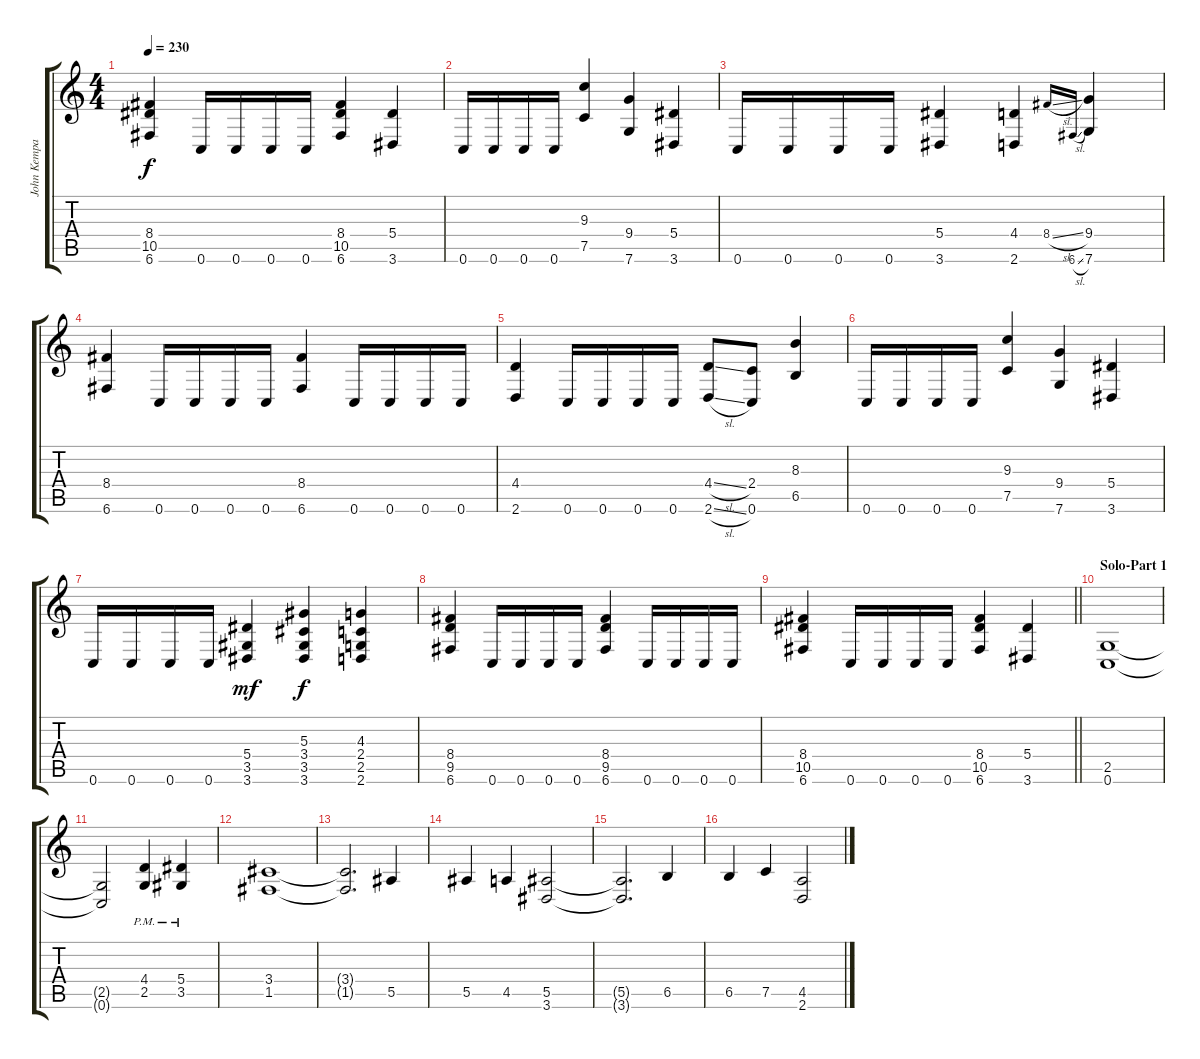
\track ("John Kempainen" "John Kempa") {instrument overdrivenguitar}
\staff {score tabs}
\tuning (C4 G3 Eb3 Bb2 F2 C2) {hide}
\ts (4 4)
\tempo 230
\clef g2
\ks c
(8.4 10.5 6.6).4{dy f} 0.6.16 0.6.16 0.6.16 0.6.16 (8.4 10.5 6.6).4 (5.4 3.6).4 |
0.6.16 0.6.16 0.6.16 0.6.16 (9.3 7.5).4 (9.4 7.6).4 (5.4 3.6).4 |
0.6.16 0.6.16 0.6.16 0.6.16 (5.4 3.6).4 (4.4 2.6).4 8.4{sl}.16{gr onbeat} 6.6{sl}.16{gr onbeat} (9.4 7.6).4 |
(8.4 6.6).4 0.6.16 0.6.16 0.6.16 0.6.16 (8.4 6.6).4 0.6.16 0.6.16 0.6.16 0.6.16 |
(4.4 2.6).4 0.6.16 0.6.16 0.6.16 0.6.16 (4.4{sl} 2.6{sl}).8 (2.4 0.6).8 (8.3 6.5).4 |
0.6.16 0.6.16 0.6.16 0.6.16 (9.3 7.5).4 (9.4 7.6).4 (5.4 3.6).4 |
0.6.16 0.6.16 0.6.16 0.6.16 (5.4 3.5 3.6).4{dy mf} (5.3 3.4 3.5 3.6).4{dy f} (4.3 2.4 2.5 2.6).4 |
(8.4 9.5 6.6).4 0.6.16 0.6.16 0.6.16 0.6.16 (8.4 9.5 6.6).4 0.6.16 0.6.16 0.6.16 0.6.16 |
\barLineRight lightlight
(8.4 10.5 6.6).4 0.6.16 0.6.16 0.6.16 0.6.16 (8.4 10.5 6.6).4 (5.4 3.6).4 |
\section ("" "Solo-Part 1")
(2.5 0.6).1 |
(2.5{t} 0.6{t}).2 (4.4{pm} 2.5{pm}).4 (5.4{pm} 3.5{pm}).4 |
(3.4 1.5).1 |
(3.4{t} 1.5{t}).2{d} 5.5.4 |
5.5.4 4.5.4 (5.5 3.6).2 |
(5.5{t} 3.6{t}).2{d} 6.5.4 |
6.5.4 7.5.4 (4.5 2.6).2
